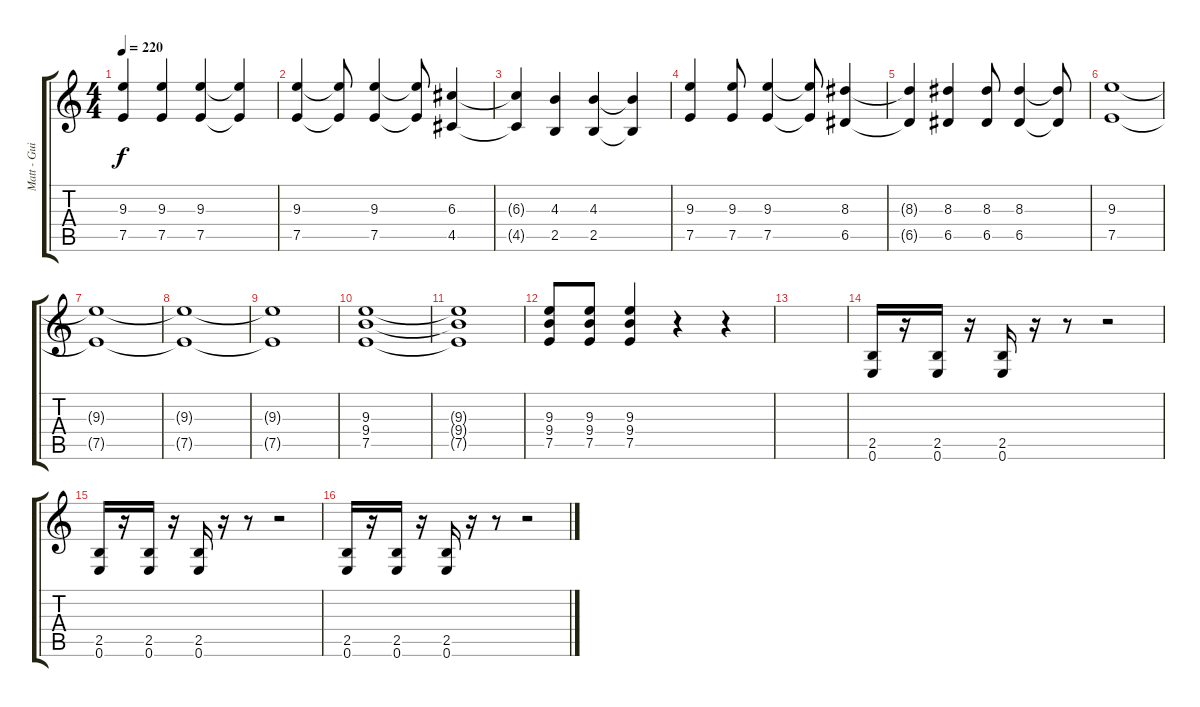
\track ("Matt - Guitar" "Matt - Gui") {instrument distortionguitar}
\staff {score tabs}
\tuning (E4 B3 G3 D3 A2 E2) {hide}
\ts (4 4)
\tempo 220
\clef g2
\ks c
(9.3{t} 7.5{t}).4{dy f} (9.3 7.5).4 (9.3 7.5).4 (9.3{t} 7.5{t}).4 |
(9.3 7.5).4 (9.3{t} 7.5{t}).8 (9.3 7.5).4 (9.3{t} 7.5{t}).8 (6.3 4.5).4 |
(6.3{t} 4.5{t}).4 (4.3 2.5).4 (4.3 2.5).4 (4.3{t} 2.5{t}).4 |
(9.3 7.5).4 (9.3 7.5).8 (9.3 7.5).4 (9.3{t} 7.5{t}).8 (8.3 6.5).4 |
(8.3{t} 6.5{t}).4 (8.3 6.5).4 (8.3 6.5).8 (8.3 6.5).4 (8.3{t} 6.5{t}).8 |
(9.3 7.5).1 |
(9.3{t} 7.5{t}).1 |
(9.3{t} 7.5{t}).1 |
(9.3{t} 7.5{t}).1 |
(9.3 9.4 7.5).1 |
(9.3{t} 9.4{t} 7.5{t}).1 |
(9.3 9.4 7.5).8 (9.3 9.4 7.5).8 (9.3 9.4 7.5).4 r.4 r.4 |
|
(2.5 0.6).16 r.16 (2.5 0.6).16 r.16 (2.5 0.6).16 r.16 r.8 r.2 |
(2.5 0.6).16 r.16 (2.5 0.6).16 r.16 (2.5 0.6).16 r.16 r.8 r.2 |
(2.5 0.6).16 r.16 (2.5 0.6).16 r.16 (2.5 0.6).16 r.16 r.8 r.2
